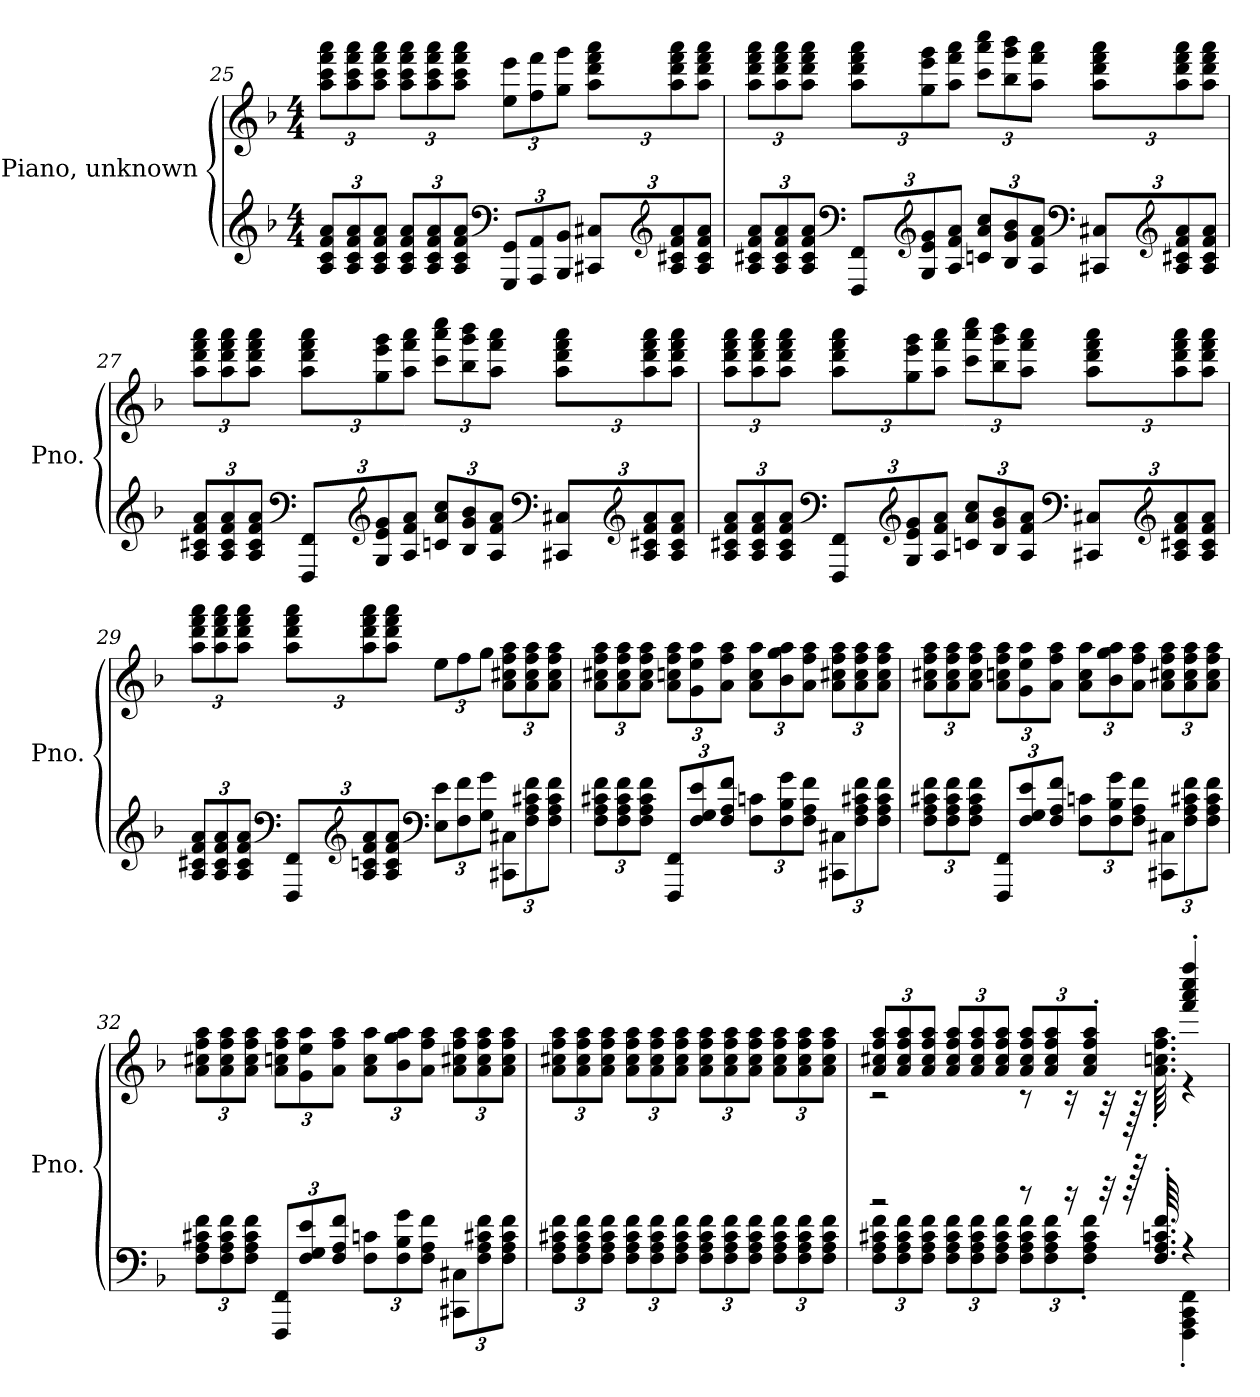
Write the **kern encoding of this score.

**kern	**kern
*part1	*part1
*staff2	*staff1
*I"Piano, unknown	*
*I'Pno.	*
!!LO:LB:g=z
*clefG2	*clefG2
*k[b-]	*k[b-]
*M4/4	*M4/4
*Xbrackettup	*Xbrackettup
=25	=25
12A/ 12c/ 12f/ 12a/L	12aa\ 12ccc\ 12fff\ 12aaa\L
12A/ 12c/ 12f/ 12a/	12aa\ 12ccc\ 12fff\ 12aaa\
12A/ 12c/ 12f/ 12a/J	12aa\ 12ccc\ 12fff\ 12aaa\J
12A/ 12c/ 12f/ 12a/L	12aa\ 12ccc\ 12fff\ 12aaa\L
12A/ 12c/ 12f/ 12a/	12aa\ 12ccc\ 12fff\ 12aaa\
12A/ 12c/ 12f/ 12a/J	12aa\ 12ccc\ 12fff\ 12aaa\J
*clefF4	*
12GGG/ 12GG/L	12ee\ 12eee\L
12AAA/ 12AA/	12ff\ 12fff\
12BBB-/ 12BB-/J	12gg\ 12ggg\J
12CC#X/ 12C#X/L	12aa\ 12ddd\ 12fff\ 12aaa\L
*clefG2	*
12A/ 12c#X/ 12f/ 12a/	12aa\ 12ddd\ 12fff\ 12aaa\
12A/ 12c#/ 12f/ 12a/J	12aa\ 12ddd\ 12fff\ 12aaa\J
!!LO:LB:g=z
=26	=26
12A/ 12c#X/ 12f/ 12a/L	12aa\ 12ddd\ 12fff\ 12aaa\L
12A/ 12c#/ 12f/ 12a/	12aa\ 12ddd\ 12fff\ 12aaa\
12A/ 12c#/ 12f/ 12a/J	12aa\ 12ddd\ 12fff\ 12aaa\J
*clefF4	*
12FFF/ 12FF/L	12aa\ 12ddd\ 12fff\ 12aaa\L
*clefG2	*
12G/ 12e/ 12g/	12gg\ 12eee\ 12ggg\
12A/ 12f/ 12a/J	12aa\ 12fff\ 12aaa\J
12cn/ 12a/ 12cc/L	12ccc\ 12aaa\ 12cccc\L
12B-/ 12g/ 12b-/	12bb-\ 12ggg\ 12bbb-\
12A/ 12f/ 12a/J	12aa\ 12fff\ 12aaa\J
*clefF4	*
12CC#X/ 12C#X/L	12aa\ 12ddd\ 12fff\ 12aaa\L
*clefG2	*
12A/ 12c#X/ 12f/ 12a/	12aa\ 12ddd\ 12fff\ 12aaa\
12A/ 12c#/ 12f/ 12a/J	12aa\ 12ddd\ 12fff\ 12aaa\J
!!LO:LB:g=z
=27	=27
12A/ 12c#X/ 12f/ 12a/L	12aa\ 12ddd\ 12fff\ 12aaa\L
12A/ 12c#/ 12f/ 12a/	12aa\ 12ddd\ 12fff\ 12aaa\
12A/ 12c#/ 12f/ 12a/J	12aa\ 12ddd\ 12fff\ 12aaa\J
*clefF4	*
12FFF/ 12FF/L	12aa\ 12ddd\ 12fff\ 12aaa\L
*clefG2	*
12G/ 12e/ 12g/	12gg\ 12eee\ 12ggg\
12A/ 12f/ 12a/J	12aa\ 12fff\ 12aaa\J
12cn/ 12a/ 12cc/L	12ccc\ 12aaa\ 12cccc\L
12B-/ 12g/ 12b-/	12bb-\ 12ggg\ 12bbb-\
12A/ 12f/ 12a/J	12aa\ 12fff\ 12aaa\J
*clefF4	*
12CC#X/ 12C#X/L	12aa\ 12ddd\ 12fff\ 12aaa\L
*clefG2	*
12A/ 12c#X/ 12f/ 12a/	12aa\ 12ddd\ 12fff\ 12aaa\
12A/ 12c#/ 12f/ 12a/J	12aa\ 12ddd\ 12fff\ 12aaa\J
!!LO:LB:g=z
=28	=28
12A/ 12c#X/ 12f/ 12a/L	12aa\ 12ddd\ 12fff\ 12aaa\L
12A/ 12c#/ 12f/ 12a/	12aa\ 12ddd\ 12fff\ 12aaa\
12A/ 12c#/ 12f/ 12a/J	12aa\ 12ddd\ 12fff\ 12aaa\J
*clefF4	*
12FFF/ 12FF/L	12aa\ 12ddd\ 12fff\ 12aaa\L
*clefG2	*
12G/ 12e/ 12g/	12gg\ 12eee\ 12ggg\
12A/ 12f/ 12a/J	12aa\ 12fff\ 12aaa\J
12cn/ 12a/ 12cc/L	12ccc\ 12aaa\ 12cccc\L
12B-/ 12g/ 12b-/	12bb-\ 12ggg\ 12bbb-\
12A/ 12f/ 12a/J	12aa\ 12fff\ 12aaa\J
*clefF4	*
12CC#X/ 12C#X/L	12aa\ 12ddd\ 12fff\ 12aaa\L
*clefG2	*
12A/ 12c#X/ 12f/ 12a/	12aa\ 12ddd\ 12fff\ 12aaa\
12A/ 12c#/ 12f/ 12a/J	12aa\ 12ddd\ 12fff\ 12aaa\J
!!LO:PB:g=z
=29	=29
12A/ 12c#X/ 12f/ 12a/L	12aa\ 12ddd\ 12fff\ 12aaa\L
12A/ 12c#/ 12f/ 12a/	12aa\ 12ddd\ 12fff\ 12aaa\
12A/ 12c#/ 12f/ 12a/J	12aa\ 12ddd\ 12fff\ 12aaa\J
*clefF4	*
12FFF/ 12FF/L	12aa\ 12ddd\ 12fff\ 12aaa\L
*clefG2	*
12A/ 12cn/ 12f/ 12a/	12aa\ 12ddd\ 12fff\ 12aaa\
12A/ 12c/ 12f/ 12a/J	12aa\ 12ddd\ 12fff\ 12aaa\J
*clefF4	*
12E\ 12e\L	12ee\L
12F\ 12f\	12ff\
12G\ 12g\J	12gg\J
12CC#X\ 12C#X\L	12a\ 12cc#X\ 12ff\ 12aa\L
12F\ 12A\ 12c#X\ 12f\	12a\ 12cc#\ 12ff\ 12aa\
12F\ 12A\ 12c#\ 12f\J	12a\ 12cc#\ 12ff\ 12aa\J
=30	=30
12F\ 12A\ 12c#X\ 12f\L	12a\ 12cc#X\ 12ff\ 12aa\L
12F\ 12A\ 12c#\ 12f\	12a\ 12cc#\ 12ff\ 12aa\
12F\ 12A\ 12c#\ 12f\J	12a\ 12cc#\ 12ff\ 12aa\J
12FFF/ 12FF/L	12a\ 12ccn\ 12ff\ 12aa\L
12F/ 12G/ 12e/	12g\ 12ee\ 12aa\
12F/ 12A/ 12f/J	12a\ 12ff\ 12aa\J
12F\ 12cn\L	12a\ 12cc\ 12aa\L
12F\ 12B-\ 12g\	12b-\ 12gg\ 12aa\
12F\ 12A\ 12f\J	12a\ 12ff\ 12aa\J
12CC#X\ 12C#X\L	12a\ 12cc#X\ 12ff\ 12aa\L
12F\ 12A\ 12c#X\ 12f\	12a\ 12cc#\ 12ff\ 12aa\
12F\ 12A\ 12c#\ 12f\J	12a\ 12cc#\ 12ff\ 12aa\J
!!LO:LB:g=z
=31	=31
12F\ 12A\ 12c#X\ 12f\L	12a\ 12cc#X\ 12ff\ 12aa\L
12F\ 12A\ 12c#\ 12f\	12a\ 12cc#\ 12ff\ 12aa\
12F\ 12A\ 12c#\ 12f\J	12a\ 12cc#\ 12ff\ 12aa\J
12FFF/ 12FF/L	12a\ 12ccn\ 12ff\ 12aa\L
12F/ 12G/ 12e/	12g\ 12ee\ 12aa\
12F/ 12A/ 12f/J	12a\ 12ff\ 12aa\J
12F\ 12cn\L	12a\ 12cc\ 12aa\L
12F\ 12B-\ 12g\	12b-\ 12gg\ 12aa\
12F\ 12A\ 12f\J	12a\ 12ff\ 12aa\J
12CC#X\ 12C#X\L	12a\ 12cc#X\ 12ff\ 12aa\L
12F\ 12A\ 12c#X\ 12f\	12a\ 12cc#\ 12ff\ 12aa\
12F\ 12A\ 12c#\ 12f\J	12a\ 12cc#\ 12ff\ 12aa\J
=32	=32
12F\ 12A\ 12c#X\ 12f\L	12a\ 12cc#X\ 12ff\ 12aa\L
12F\ 12A\ 12c#\ 12f\	12a\ 12cc#\ 12ff\ 12aa\
12F\ 12A\ 12c#\ 12f\J	12a\ 12cc#\ 12ff\ 12aa\J
12FFF/ 12FF/L	12a\ 12ccn\ 12ff\ 12aa\L
12F/ 12G/ 12e/	12g\ 12ee\ 12aa\
12F/ 12A/ 12f/J	12a\ 12ff\ 12aa\J
12F\ 12cn\L	12a\ 12cc\ 12aa\L
12F\ 12B-\ 12g\	12b-\ 12gg\ 12aa\
12F\ 12A\ 12f\J	12a\ 12ff\ 12aa\J
12CC#X\ 12C#X\L	12a\ 12cc#X\ 12ff\ 12aa\L
12F\ 12A\ 12c#X\ 12f\	12a\ 12cc#\ 12ff\ 12aa\
12F\ 12A\ 12c#\ 12f\J	12a\ 12cc#\ 12ff\ 12aa\J
!!LO:LB:g=z
=33	=33
12F\ 12A\ 12c#X\ 12f\L	12a\ 12cc#X\ 12ff\ 12aa\L
12F\ 12A\ 12c#\ 12f\	12a\ 12cc#\ 12ff\ 12aa\
12F\ 12A\ 12c#\ 12f\J	12a\ 12cc#\ 12ff\ 12aa\J
12F\ 12A\ 12c#\ 12f\L	12a\ 12cc#\ 12ff\ 12aa\L
12F\ 12A\ 12c#\ 12f\	12a\ 12cc#\ 12ff\ 12aa\
12F\ 12A\ 12c#\ 12f\J	12a\ 12cc#\ 12ff\ 12aa\J
12F\ 12A\ 12c#\ 12f\L	12a\ 12cc#\ 12ff\ 12aa\L
12F\ 12A\ 12c#\ 12f\	12a\ 12cc#\ 12ff\ 12aa\
12F\ 12A\ 12c#\ 12f\J	12a\ 12cc#\ 12ff\ 12aa\J
12F\ 12A\ 12c#\ 12f\L	12a\ 12cc#\ 12ff\ 12aa\L
12F\ 12A\ 12c#\ 12f\	12a\ 12cc#\ 12ff\ 12aa\
12F\ 12A\ 12c#\ 12f\J	12a\ 12cc#\ 12ff\ 12aa\J
=34	=34
*^	*^
2r	12F\ 12A\ 12c#X\ 12f\L	12a/ 12cc#X/ 12ff/ 12aa/L	2r
.	12F\ 12A\ 12c#\ 12f\	12a/ 12cc#/ 12ff/ 12aa/	.
.	12F\ 12A\ 12c#\ 12f\J	12a/ 12cc#/ 12ff/ 12aa/J	.
.	12F\ 12A\ 12c#\ 12f\L	12a/ 12cc#/ 12ff/ 12aa/L	.
.	12F\ 12A\ 12c#\ 12f\	12a/ 12cc#/ 12ff/ 12aa/	.
.	12F\ 12A\ 12c#\ 12f\J	12a/ 12cc#/ 12ff/ 12aa/J	.
8r	12F\ 12A\ 12c#\ 12f\L	12a/ 12cc#/ 12ff/ 12aa/L	8r
.	12F\ 12A\ 12c#\ 12f\	12a/ 12cc#/ 12ff/ 12aa/	.
16r	.	.	16r
.	12F\' 12A\' 12c#\' 12f\'J	12a/' 12cc#/' 12ff/' 12aa/'J	.
32r	.	.	32r
128r	.	.	128r
64.F/' 64.A/' 64.cn/' 64.f/'	.	.	64.a\' 64.ccn\' 64.ff\' 64.aa\'
4r	4FFF\' 4AAA\' 4CC\' 4FF\'	4fff/' 4aaa/' 4cccc/' 4ffff/'	4r
*v	*v	*	*
*	*v	*v
=	=
*-	*-
